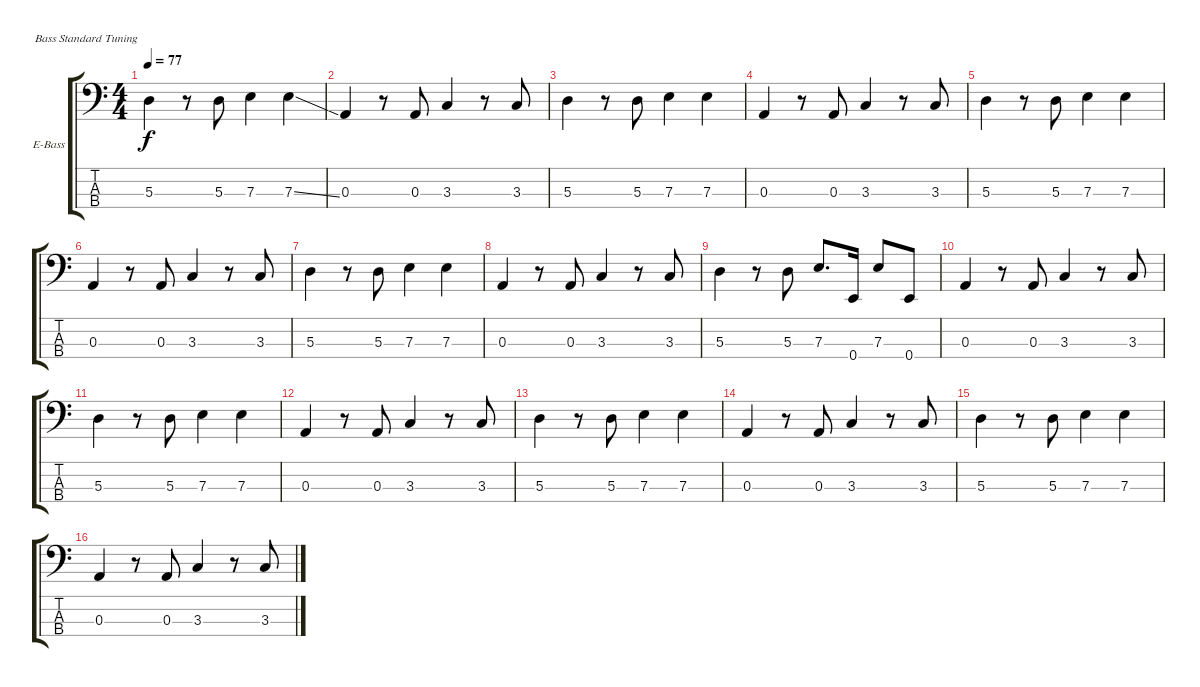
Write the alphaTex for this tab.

\bracketExtendMode groupsimilarinstruments
\firstSystemTrackNameOrientation horizontal
\otherSystemsTrackNameOrientation horizontal
\track ("Басс гт. Игорь Тихомиров" "E-Bass") {instrument electricbassfinger}
\staff {score tabs}
\tuning (G2 D2 A1 E1)
\ts (4 4)
\tempo 77
\clef f4
\ks c
5.3.4{dy f} r.8 5.3.8 7.3.4 7.3{ss}.4 |
0.3.4 r.8 0.3.8 3.3.4 r.8 3.3.8 |
5.3.4 r.8 5.3.8 7.3.4 7.3.4 |
0.3.4 r.8 0.3.8 3.3.4 r.8 3.3.8 |
5.3.4 r.8 5.3.8 7.3.4 7.3.4 |
0.3.4 r.8 0.3.8 3.3.4 r.8 3.3.8 |
5.3.4 r.8 5.3.8 7.3.4 7.3.4 |
0.3.4 r.8 0.3.8 3.3.4 r.8 3.3.8 |
5.3.4 r.8 5.3.8 7.3.8{d} 0.4.16 7.3.8 0.4.8 |
0.3.4 r.8 0.3.8 3.3.4 r.8 3.3.8 |
5.3.4 r.8 5.3.8 7.3.4 7.3.4 |
0.3.4 r.8 0.3.8 3.3.4 r.8 3.3.8 |
5.3.4 r.8 5.3.8 7.3.4 7.3.4 |
0.3.4 r.8 0.3.8 3.3.4 r.8 3.3.8 |
5.3.4 r.8 5.3.8 7.3.4 7.3.4 |
0.3.4 r.8 0.3.8 3.3.4 r.8 3.3.8
